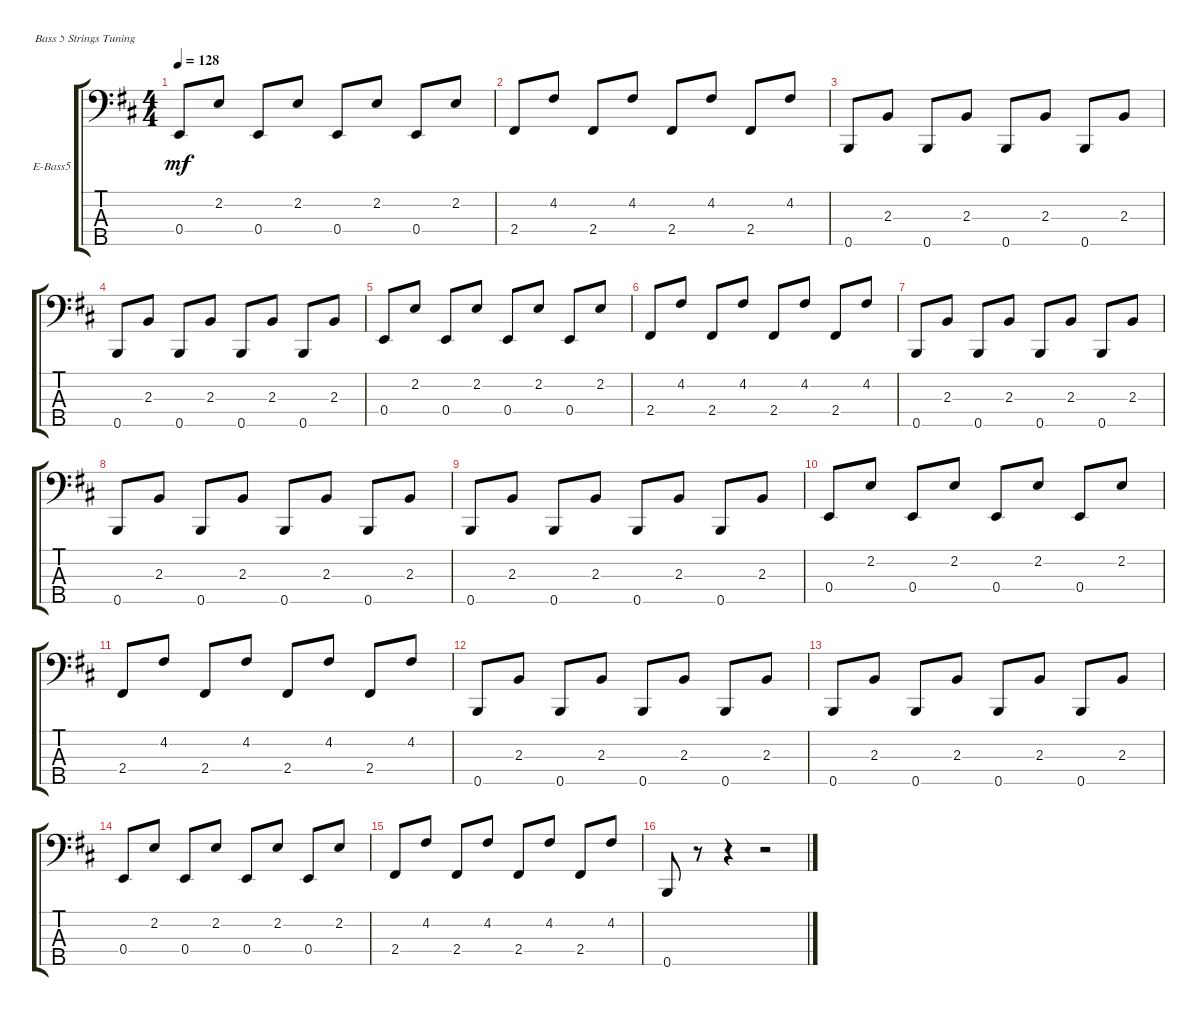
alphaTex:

\defaultSystemsLayout 4
\bracketExtendMode groupsimilarinstruments
\firstSystemTrackNameOrientation horizontal
\otherSystemsTrackNameOrientation horizontal
\track ("Electric Bass" "E-Bass5") {instrument electricbassfinger}
\staff {score tabs}
\tuning (G2 D2 A1 E1 B0)
\ts (4 4)
\tempo 128
\clef f4
\scale
0.333333
\ks bminor
0.4.8{dy mf} 2.2.8 0.4.8 2.2.8 0.4.8 2.2.8 0.4.8 2.2.8 |
\scale
0.333333 2.4.8 4.2.8 2.4.8 4.2.8 2.4.8 4.2.8 2.4.8 4.2.8 |
\scale
0.333333 0.5.8 2.3.8 0.5.8 2.3.8 0.5.8 2.3.8 0.5.8 2.3.8 |
\scale
0.333333 0.5.8 2.3.8 0.5.8 2.3.8 0.5.8 2.3.8 0.5.8 2.3.8 |
\scale
0.333333 0.4.8 2.2.8 0.4.8 2.2.8 0.4.8 2.2.8 0.4.8 2.2.8 |
\scale
0.333333 2.4.8 4.2.8 2.4.8 4.2.8 2.4.8 4.2.8 2.4.8 4.2.8 |
\scale
0.333333 0.5.8 2.3.8 0.5.8 2.3.8 0.5.8 2.3.8 0.5.8 2.3.8 |
\scale
0.333333 0.5.8 2.3.8 0.5.8 2.3.8 0.5.8 2.3.8 0.5.8 2.3.8 |
\scale
0.333333 0.5.8 2.3.8 0.5.8 2.3.8 0.5.8 2.3.8 0.5.8 2.3.8 |
\scale
0.333333 0.4.8 2.2.8 0.4.8 2.2.8 0.4.8 2.2.8 0.4.8 2.2.8 |
\scale
0.333333 2.4.8 4.2.8 2.4.8 4.2.8 2.4.8 4.2.8 2.4.8 4.2.8 |
\scale
0.333333 0.5.8 2.3.8 0.5.8 2.3.8 0.5.8 2.3.8 0.5.8 2.3.8 |
\scale
0.333333 0.5.8 2.3.8 0.5.8 2.3.8 0.5.8 2.3.8 0.5.8 2.3.8 |
0.4.8 2.2.8 0.4.8 2.2.8 0.4.8 2.2.8 0.4.8 2.2.8 |
2.4.8 4.2.8 2.4.8 4.2.8 2.4.8 4.2.8 2.4.8 4.2.8 |
0.5.8 r.8 r.4 r.2
